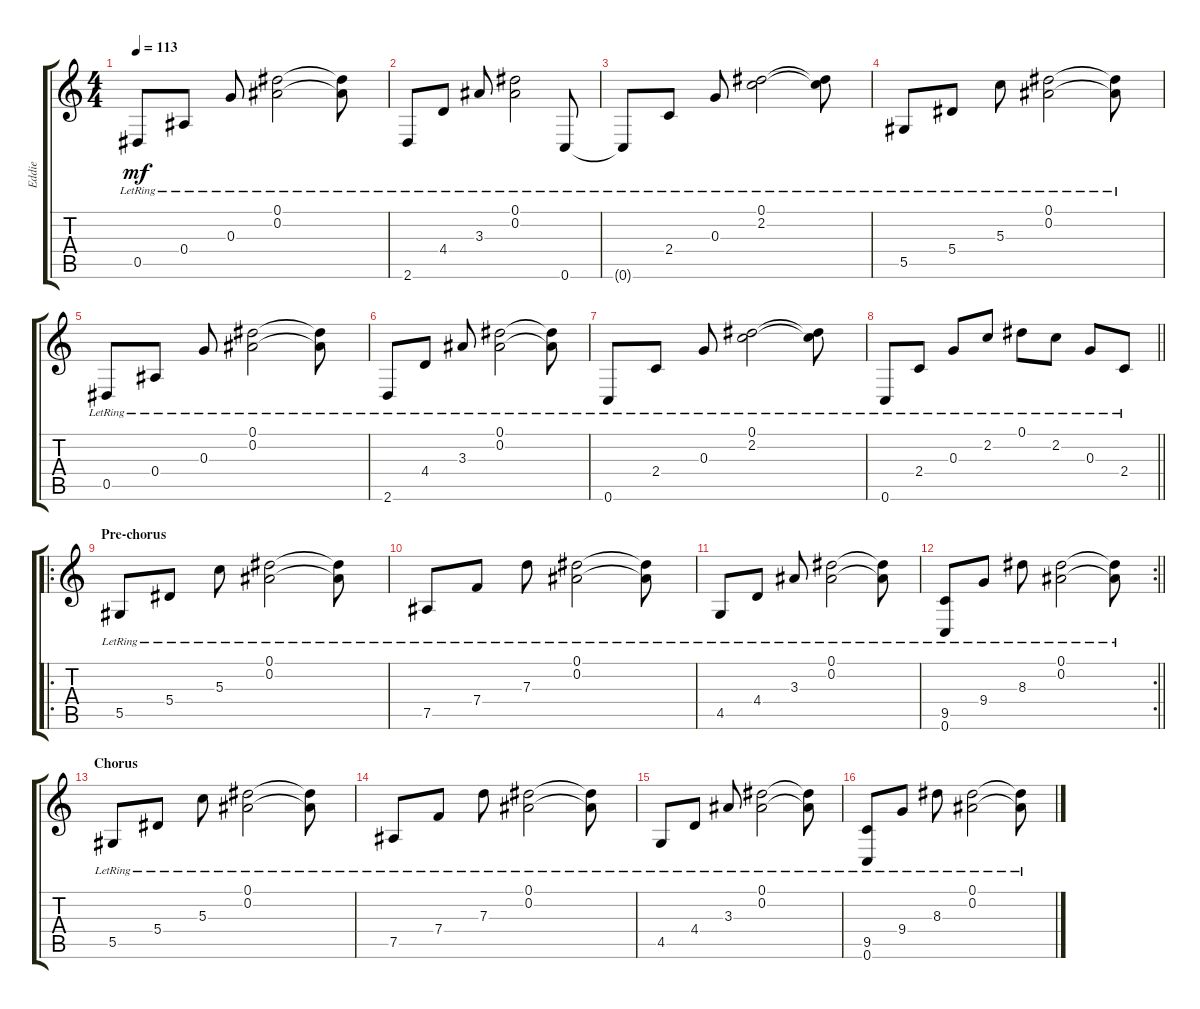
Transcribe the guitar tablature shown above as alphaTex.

\track ("Eddie" "Eddie") {instrument acousticguitarsteel}
\staff {score tabs}
\tuning (Eb4 Bb3 G3 Bb2 Eb2 C2) {hide}
\ts (4 4)
\tempo 113
\clef g2
\ks c
0.5{lr}.8{dy mf} 0.4{lr}.8 0.3{lr}.8 (0.1{lr} 0.2{lr}).2 (0.1{lr t} 0.2{lr t}).8 |
2.6{lr}.8 4.4{lr}.8 3.3{lr}.8 (0.1{lr} 0.2{lr}).2 0.6{lr}.8 |
0.6{lr t}.8 2.4{lr}.8 0.3{lr}.8 (0.1{lr} 2.2{lr}).2 (0.1{lr t} 2.2{lr t}).8 |
5.5{lr}.8 5.4{lr}.8 5.3{lr}.8 (0.1{lr} 0.2{lr}).2 (0.1{lr t} 0.2{lr t}).8 |
0.5{lr}.8 0.4{lr}.8 0.3{lr}.8 (0.1{lr} 0.2{lr}).2 (0.1{lr t} 0.2{lr t}).8 |
2.6{lr}.8 4.4{lr}.8 3.3{lr}.8 (0.1{lr} 0.2{lr}).2 (0.1{lr t} 0.2{lr t}).8 |
0.6{lr}.8 2.4{lr}.8 0.3{lr}.8 (0.1{lr} 2.2{lr}).2 (0.1{lr t} 2.2{lr t}).8 |
\barLineRight lightlight
0.6{lr}.8 2.4{lr}.8 0.3{lr}.8 2.2{lr}.8 0.1{lr}.8 2.2{lr}.8 0.3{lr}.8 2.4{lr}.8 |
\ro
\section ("" "Pre-chorus")
5.5{lr}.8 5.4{lr}.8 5.3{lr}.8 (0.1{lr} 0.2{lr}).2 (0.1{lr t} 0.2{lr t}).8 |
7.5{lr}.8 7.4{lr}.8 7.3{lr}.8 (0.1{lr} 0.2{lr}).2 (0.1{lr t} 0.2{lr t}).8 |
4.5{lr}.8 4.4{lr}.8 3.3{lr}.8 (0.1{lr} 0.2{lr}).2 (0.1{lr t} 0.2{lr t}).8 |
\rc 2
\barLineRight lightlight
(9.5{lr} 0.6).8 9.4{lr}.8 8.3{lr}.8 (0.1{lr} 0.2{lr}).2 (0.1{lr t} 0.2{lr t}).8 |
\section ("" "Chorus")
5.5{lr}.8 5.4{lr}.8 5.3{lr}.8 (0.1{lr} 0.2{lr}).2 (0.1{lr t} 0.2{lr t}).8 |
7.5{lr}.8 7.4{lr}.8 7.3{lr}.8 (0.1{lr} 0.2{lr}).2 (0.1{lr t} 0.2{lr t}).8 |
4.5{lr}.8 4.4{lr}.8 3.3{lr}.8 (0.1{lr} 0.2{lr}).2 (0.1{lr t} 0.2{lr t}).8 |
(9.5{lr} 0.6).8 9.4{lr}.8 8.3{lr}.8 (0.1{lr} 0.2{lr}).2 (0.1{lr t} 0.2{lr t}).8
